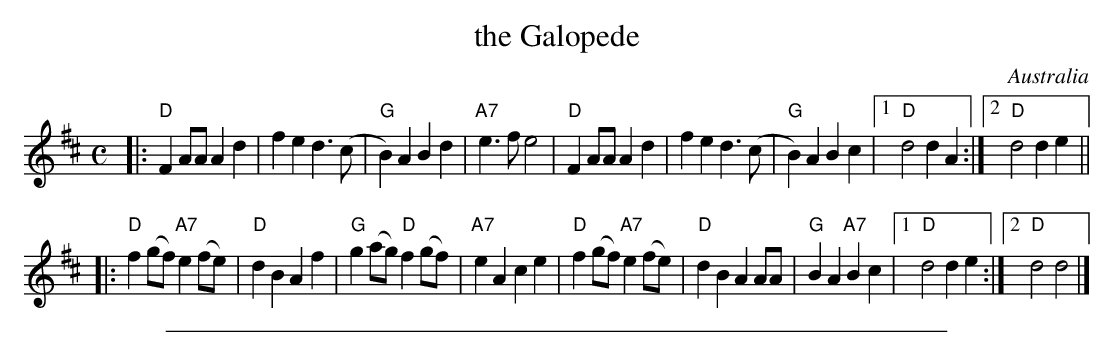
X:1
T: the Galopede
O: Australia
M: C
L: 1/8
K: D
|:\
"D"F2AA A2d2 | f2e2 d3(c | "G"B2)A2 B2d2 | "A7"e3f e4 |\
"D"F2AA A2d2 | f2e2 d3(c | "G"B2)A2 B2c2 |1 "D"d4 d2A2 :|2 "D"d4 d2e2 ||
|:\
"D"f2(gf) "A7"e2(fe) | "D"d2B2 A2f2 | "G"g2(ag) "D"f2(gf) | "A7"e2A2 c2e2 |\
"D"f2(gf) "A7"e2(fe) | "D"d2B2 A2AA | "G"B2A2 "A7"B2c2 |1 "D"d4 d2e2 :|2 "D"d4 d4 |]
